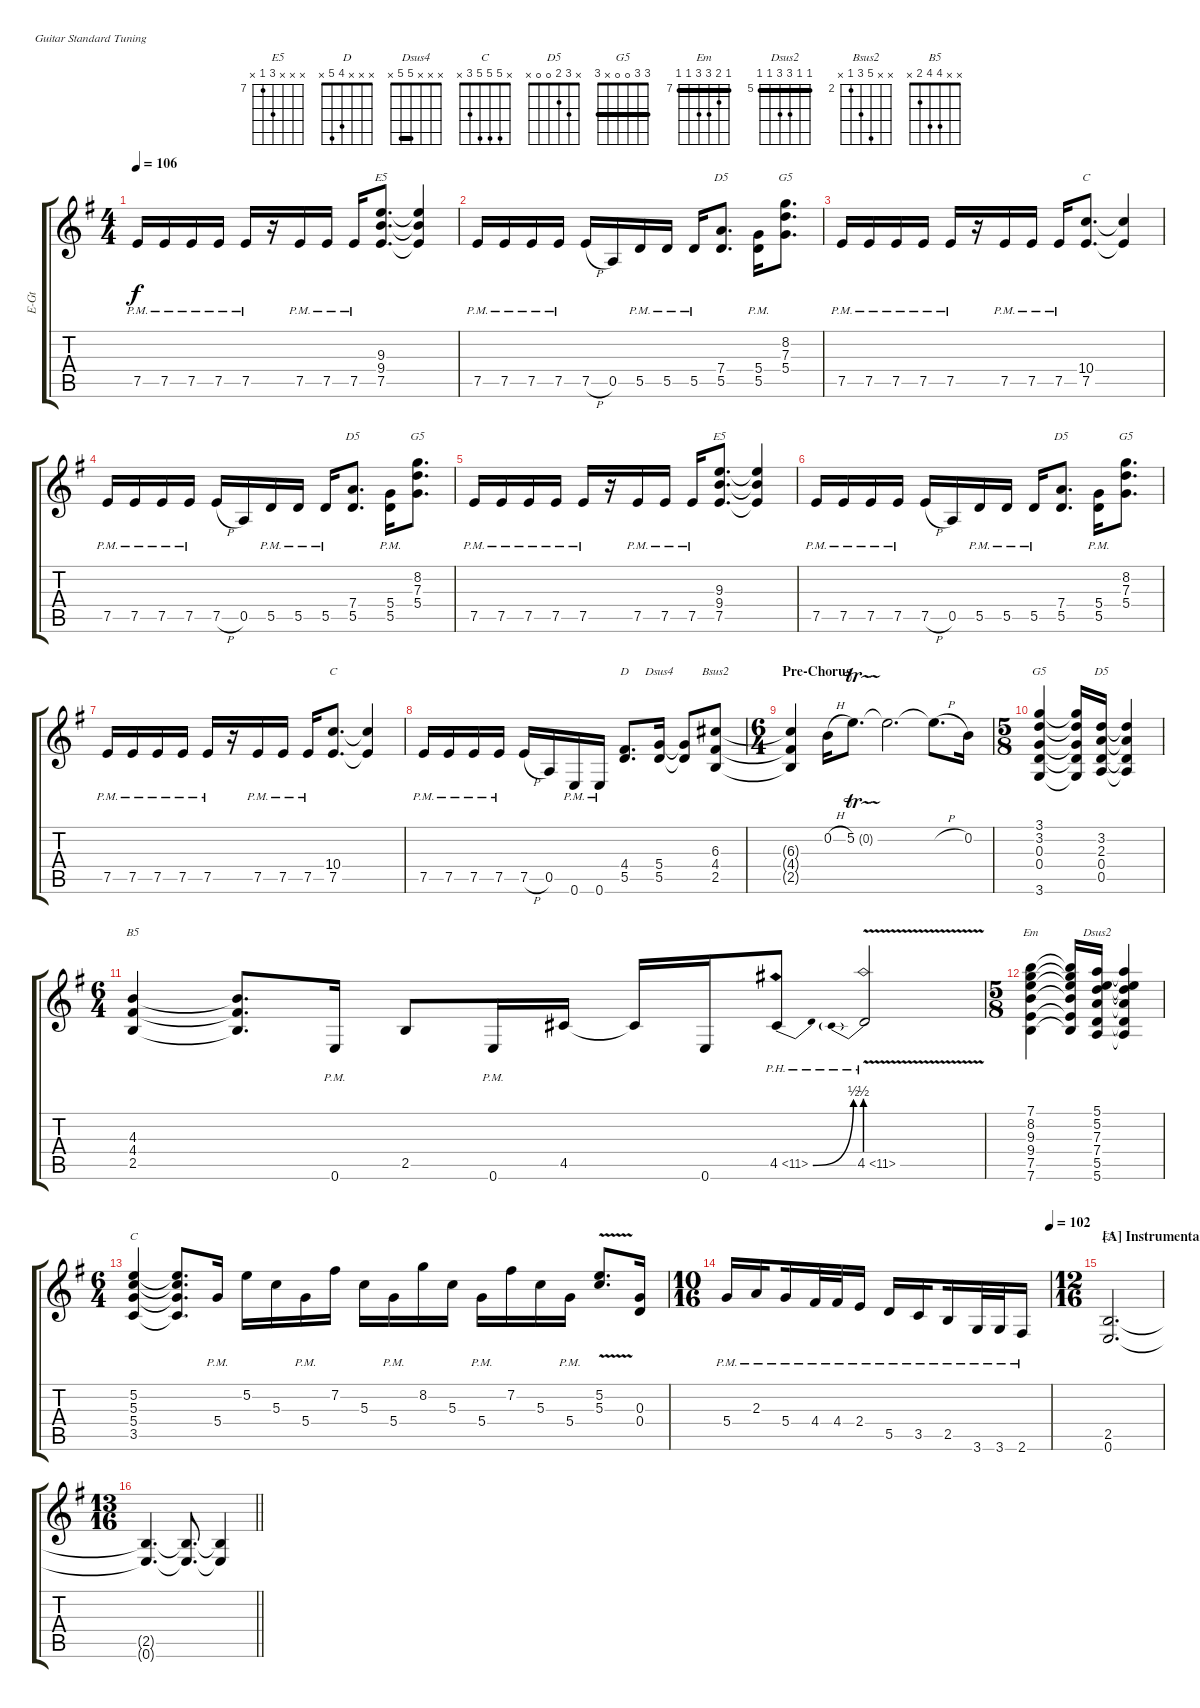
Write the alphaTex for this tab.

\defaultSystemsLayout 4
\bracketExtendMode groupsimilarinstruments
\otherSystemsTrackNameOrientation horizontal
\track ("Rhythm Guitar II" "E-Gt") {multiBarRest instrument distortionguitar}
\staff {score tabs}
\tuning (E4 B3 G3 D3 A2 E2)
\chord ("E5" x x x x 2 0) {showfingering false}
\chord ("D" x x x 4 5 x) {showfingering false}
\chord ("Dsus4" x x x 5 5 x) {showfingering false barre 5}
\chord ("C" x x x 10 7 x) {firstfret 7 showfingering false}
\chord ("D5" x x 7 7 5 x) {firstfret 5 showfingering false}
\chord ("G5" x 8 7 5 x x) {firstfret 5 showfingering false}
\chord ("E5" x x x 9 7 x) {firstfret 7 showfingering false}
\chord ("G5" 3 3 0 0 x 3) {showfingering false barre 3}
\chord ("D5" x 3 2 0 0 x) {showfingering false}
\chord ("Em" 7 8 9 9 7 7) {firstfret 7 showfingering false barre (7 7)}
\chord ("Dsus2" 5 5 7 7 5 5) {firstfret 5 showfingering false barre (5 5 5)}
\chord ("Bsus2" x x 6 4 2 x) {firstfret 2 showfingering false}
\chord ("B5" x x 4 4 2 x) {showfingering false}
\chord ("C" x 5 5 5 3 x) {showfingering false}
\ts (4 4)
\tempo 106
\clef g2
\ks g
7.5{pm acc forcenatural}.16{dy f} 7.5{pm acc forcenatural}.16 7.5{pm acc forcenatural}.16 7.5{pm acc forcenatural}.16 7.5{pm acc forcenatural}.16 r.16 7.5{pm acc forcenatural}.16 7.5{pm acc forcenatural}.16 7.5{pm acc forcenatural}.16 (7.5{acc forcenatural} 9.4{acc forcenatural} 9.3{acc forcenatural}).8{d ch "E5"} (7.5{t acc forcenatural} 9.4{t acc forcenatural} 9.3{t acc forcenatural}).4 |
7.5{pm acc forcenatural}.16 7.5{pm acc forcenatural}.16 7.5{pm acc forcenatural}.16 7.5{pm acc forcenatural}.16 7.5{h acc forcenatural}.16 0.5{acc forcenatural}.16 5.5{pm acc forcenatural}.16 5.5{pm acc forcenatural}.16 5.5{pm acc forcenatural}.16 (5.5{acc forcenatural} 7.4{acc forcenatural}).8{d ch "D5"} (5.5{pm acc forcenatural} 5.4{pm acc forcenatural}).16 (5.4{acc forcenatural} 7.3{acc forcenatural} 8.2{acc forcenatural}).8{d ch "G5"} |
7.5{pm acc forcenatural}.16 7.5{pm acc forcenatural}.16 7.5{pm acc forcenatural}.16 7.5{pm acc forcenatural}.16 7.5{pm acc forcenatural}.16 r.16 7.5{pm acc forcenatural}.16 7.5{pm acc forcenatural}.16 7.5{pm acc forcenatural}.16 (7.5{acc forcenatural} 10.4{acc forcenatural}).8{d ch "C"} (7.5{t acc forcenatural} 10.4{t acc forcenatural}).4 |
7.5{pm acc forcenatural}.16 7.5{pm acc forcenatural}.16 7.5{pm acc forcenatural}.16 7.5{pm acc forcenatural}.16 7.5{h acc forcenatural}.16 0.5{acc forcenatural}.16 5.5{pm acc forcenatural}.16 5.5{pm acc forcenatural}.16 5.5{pm acc forcenatural}.16 (5.5{acc forcenatural} 7.4{acc forcenatural}).8{d ch "D5"} (5.5{pm acc forcenatural} 5.4{pm acc forcenatural}).16 (5.4{acc forcenatural} 7.3{acc forcenatural} 8.2{acc forcenatural}).8{d ch "G5"} |
7.5{pm acc forcenatural}.16 7.5{pm acc forcenatural}.16 7.5{pm acc forcenatural}.16 7.5{pm acc forcenatural}.16 7.5{pm acc forcenatural}.16 r.16 7.5{pm acc forcenatural}.16 7.5{pm acc forcenatural}.16 7.5{pm acc forcenatural}.16 (7.5{acc forcenatural} 9.4{acc forcenatural} 9.3{acc forcenatural}).8{d ch "E5"} (7.5{t acc forcenatural} 9.4{t acc forcenatural} 9.3{t acc forcenatural}).4 |
7.5{pm acc forcenatural}.16 7.5{pm acc forcenatural}.16 7.5{pm acc forcenatural}.16 7.5{pm acc forcenatural}.16 7.5{h acc forcenatural}.16 0.5{acc forcenatural}.16 5.5{pm acc forcenatural}.16 5.5{pm acc forcenatural}.16 5.5{pm acc forcenatural}.16 (5.5{acc forcenatural} 7.4{acc forcenatural}).8{d ch "D5"} (5.5{pm acc forcenatural} 5.4{pm acc forcenatural}).16 (5.4{acc forcenatural} 7.3{acc forcenatural} 8.2{acc forcenatural}).8{d ch "G5"} |
7.5{pm acc forcenatural}.16 7.5{pm acc forcenatural}.16 7.5{pm acc forcenatural}.16 7.5{pm acc forcenatural}.16 7.5{pm acc forcenatural}.16 r.16 7.5{pm acc forcenatural}.16 7.5{pm acc forcenatural}.16 7.5{pm acc forcenatural}.16 (7.5{acc forcenatural} 10.4{acc forcenatural}).8{d ch "C"} (7.5{t acc forcenatural} 10.4{t acc forcenatural}).4 |
7.5{pm acc forcenatural}.16 7.5{pm acc forcenatural}.16 7.5{pm acc forcenatural}.16 7.5{pm acc forcenatural}.16 7.5{h acc forcenatural}.16 0.5{acc forcenatural}.16 0.6{pm acc forcenatural}.16 0.6{pm acc forcenatural}.16 (5.5{acc forcenatural} 4.4{acc #}).8{d ch "D"} (5.5{acc forcenatural} 5.4{acc forcenatural}).16{ch "Dsus4"} (5.5{t acc forcenatural} 5.4{t acc forcenatural}).8 (6.3{acc #} 4.4{acc #} 2.5{acc forcenatural}).8{ch "Bsus2"} |
\ts (6 4)
\beaming (8 2 2 2 2 2 2)
\section ("" "Pre-Chorus")
(2.5{t acc forcenatural} 4.4{t acc #} 6.3{t acc #}).4 0.2{h acc forcenatural}.16 5.2{tr (0 16) acc forcenatural}.8{d} 5.2{t acc forcenatural}.2{d} 5.2{h t acc forcenatural}.8{d} 0.2{acc forcenatural}.16 |
\ts (5 8)
\beaming (8 2 2 2 2 2 2)
(3.6{acc forcenatural} 0.4{acc forcenatural} 0.3{acc forcenatural} 3.2{acc forcenatural} 3.1{acc forcenatural}).4{ch "G5"} (3.6{t acc forcenatural} 0.4{t acc forcenatural} 0.3{t acc forcenatural} 3.2{t acc forcenatural} 3.1{t acc forcenatural}).16 (3.2{acc forcenatural} 2.3{acc forcenatural} 0.4{acc forcenatural} 0.5{acc forcenatural}).16{ch "D5"} (3.2{t acc forcenatural} 2.3{t acc forcenatural} 0.4{t acc forcenatural} 0.5{t acc forcenatural}).4 |
\ts (6 4)
\beaming (8 2 2 2 2 2 2)
(2.5{acc forcenatural} 4.4{acc #} 4.3{acc forcenatural}).4{ch "B5"} (2.5{t acc forcenatural} 4.4{t acc #} 4.3{t acc forcenatural}).8{d} 0.6{pm acc forcenatural}.16 2.5{acc forcenatural}.8 0.6{pm acc forcenatural}.16 4.5{acc #}.16 4.5{t acc #}.16 0.6{acc forcenatural}.16 4.5{be (bend 0 0 17.4 2) ph 7 acc #}.8 4.5{be (prebend 0 2 60 2) ph 7 v}.2 |
\ts (5 8)
\beaming (8 2 1 2)
(7.6{acc forcenatural} 7.5{acc forcenatural} 9.4{acc forcenatural} 9.3{acc forcenatural} 8.2{acc forcenatural} 7.1{acc forcenatural}).4{ch "Em"} (7.6{t acc forcenatural} 7.5{t acc forcenatural} 9.4{t acc forcenatural} 9.3{t acc forcenatural} 7.1{t acc forcenatural} 8.2{t acc forcenatural}).16 (7.3{acc forcenatural} 7.4{acc forcenatural} 5.5{acc forcenatural} 5.6{acc forcenatural} 5.2{acc forcenatural} 5.1{acc forcenatural}).16{ch "Dsus2"} (7.3{t acc forcenatural} 7.4{t acc forcenatural} 5.5{t acc forcenatural} 5.6{t acc forcenatural} 5.1{t acc forcenatural} 5.2{t acc forcenatural}).4 |
\ts (6 4)
\beaming (8 2 2 2 2 2 2)
(3.5{acc forcenatural} 5.4{acc forcenatural} 5.3{acc forcenatural} 5.2{acc forcenatural}).4{ch "C"} (3.5{t acc forcenatural} 5.4{t acc forcenatural} 5.3{t acc forcenatural} 5.2{t acc forcenatural}).8{d} 5.4{pm acc forcenatural}.16 5.2{acc forcenatural}.16 5.3{acc forcenatural}.16 5.4{pm acc forcenatural}.16 7.2{acc #}.16 5.3{acc forcenatural}.16 5.4{pm acc forcenatural}.16 8.2{acc forcenatural}.16 5.3{acc forcenatural}.16 5.4{pm acc forcenatural}.16 7.2{acc #}.16 5.3{acc forcenatural}.16 5.4{pm acc forcenatural}.16 (5.2{v acc forcenatural} 5.3{v acc forcenatural}).8{d} (0.3{acc forcenatural} 0.4{acc forcenatural}).16 |
\ts (10 16)
\beaming (8 2 1 2)
\tempo (102 1)
5.4{pm acc forcenatural}.16 2.3{pm acc forcenatural}.16{beam splitsecondary} 5.4{pm acc forcenatural}.16 4.4{pm acc #}.32 4.4{pm acc #}.32{beam merge} 2.4{pm acc forcenatural}.16{beam split} 5.5{pm acc forcenatural}.16{beam merge} 3.5{pm acc forcenatural}.16{beam splitsecondary} 2.5{pm acc forcenatural}.16 3.6{pm acc forcenatural}.32 3.6{pm acc forcenatural}.32 2.6{pm acc #}.16 |
\ts (12 16)
\section ("A" "Instrumental Section")
(2.5{acc forcenatural} 0.6{acc forcenatural}).2{d ch "E5"} |
\ts (13 16)
\beaming (16 6 5 2)
\barLineRight lightlight
(0.6{t acc forcenatural} 2.5{t acc forcenatural}).4{d} (2.5{t acc forcenatural} 0.6{t acc forcenatural}).8{d} (0.6{t acc forcenatural} 2.5{t acc forcenatural}).4
